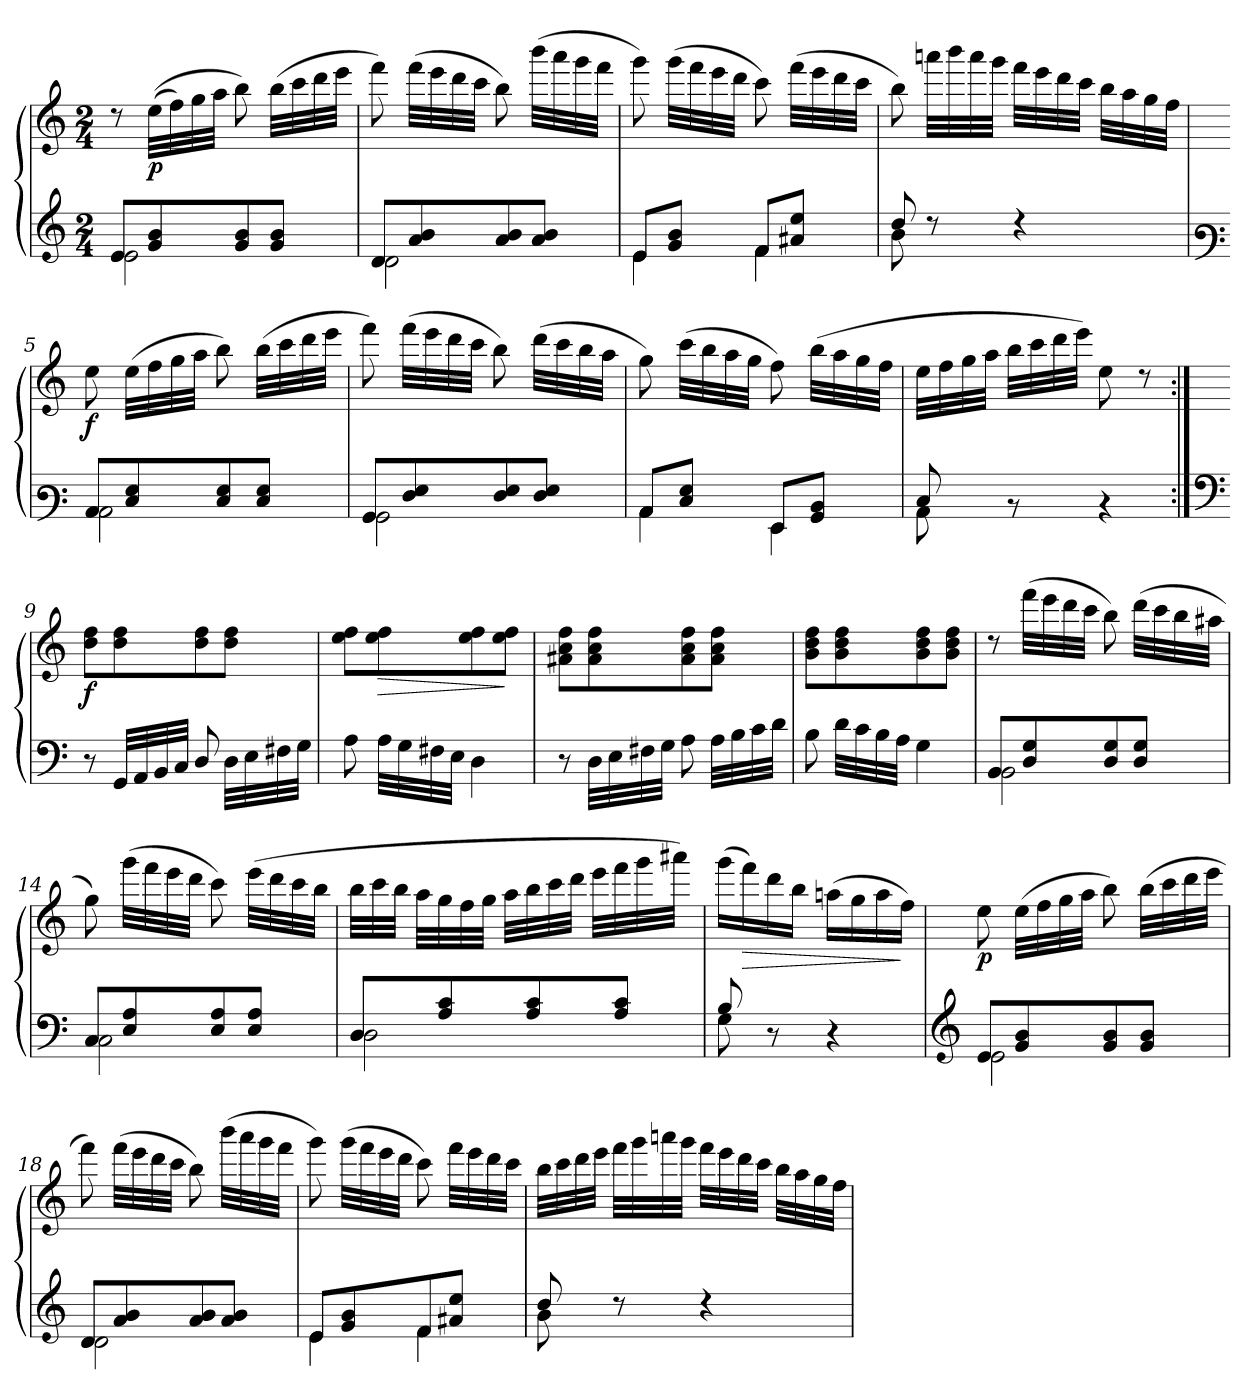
**kern	**kern	**dynam
*part1	*part1	*part1
*staff2	*staff1	*staff1/2
*clefG3	*clefG3	*
*M2/4	*M2/4	*
=1	=1	=1
*^	*	*
8c/L	2c\	8rb	.
!	!	!	!LO:DY:b
8e/ 8g/	.	(>(<32cc\LLL	p
.	.	32dd\)	.
.	.	32ee\	.
.	.	32ff\JJJ	.
8e/ 8g/	.	8gg\)	.
8e/ 8g/J	.	(>32gg\LLL	.
.	.	32aa\	.
.	.	32bb\	.
.	.	32ccc\JJJ	.
=2	=2	=2	=2
8B/L	2B\	8ddd\)	.
8f/ 8g/	.	(>32ddd\LLL	.
.	.	32ccc\	.
.	.	32bb\	.
.	.	32aa\JJJ	.
8f/ 8g/	.	8gg\)	.
8f/ 8g/J	.	(>32ggg\LLL	.
.	.	32fff\	.
.	.	32eee\	.
.	.	32ddd\JJJ	.
=3	=3	=3	=3
8c/L	4c\	8eee\)	.
8e/ 8g/J	.	(>32eee\LLL	.
.	.	32ddd\	.
.	.	32ccc\	.
.	.	32bb\JJJ	.
8d/L	4d\	8aa\)	.
8f#X/ 8cc/J	.	(>32ddd\LLL	.
.	.	32ccc\	.
.	.	32bb\	.
.	.	32aa\JJJ	.
=4	=4	=4	=4
8b/	8g\	8gg\)	.
8rb	4.ryy	32fffn\LLL	.
.	.	32ggg\	.
.	.	32fff\	.
.	.	32eee\JJJ	.
4rb	.	32ddd\LLL	.
.	.	32ccc\	.
.	.	32bb\	.
.	.	32aa\JJJ	.
.	.	32gg\LLL	.
.	.	32ff\	.
.	.	32ee\	.
.	.	32dd\JJJ	.
!!LO:LB:g=z
=5	=5	=5	=5
*clefF3	*	*	*
!	!	!	!LO:DY:b
8C/L	2C\	8cc\	f
8E/ 8G/	.	(>32cc\LLL	.
.	.	32dd\	.
.	.	32ee\	.
.	.	32ff\JJJ	.
8E/ 8G/	.	8gg\)	.
8E/ 8G/J	.	(>32gg\LLL	.
.	.	32aa\	.
.	.	32bb\	.
.	.	32ccc\JJJ	.
=6	=6	=6	=6
8BB/L	2BB\	8ddd\)	.
8F/ 8G/	.	(>32ddd\LLL	.
.	.	32ccc\	.
.	.	32bb\	.
.	.	32aa\JJJ	.
8F/ 8G/	.	8gg\)	.
8F/ 8G/J	.	(>32bb\LLL	.
.	.	32aa\	.
.	.	32gg\	.
.	.	32ff\JJJ	.
=7	=7	=7	=7
8C/L	4C\	8ee\)	.
8E/ 8G/J	.	(>32aa\LLL	.
.	.	32gg\	.
.	.	32ff\	.
.	.	32ee\JJJ	.
8GG/L	4GG\	8dd\)	.
8BB/ 8D/J	.	(>32gg\LLL	.
.	.	32ff\	.
.	.	32ee\	.
.	.	32dd\JJJ	.
=8	=8	=8	=8
8E/	8C\	32cc\LLL	.
.	.	32dd\	.
.	.	32ee\	.
.	.	32ff\JJJ	.
8rD	4.ryy	32gg\LLL	.
.	.	32aa\	.
.	.	32bb\	.
.	.	32ccc\JJJ)	.
4rD	.	8cc\	.
.	.	8rb	.
*v	*v	*	*
!!LO:LB:g=z
=9:|!	=9:|!	=9:|!
*clefF4	*	*
!	!	!LO:DY:b
8r	8b\ 8dd\L	f
32GG/LLL	8b\ 8dd\	.
32AA/	.	.
32BB/	.	.
32C/JJJ	.	.
8D/	8b\ 8dd\	.
32D\LLL	8b\ 8dd\J	.
32E\	.	.
32F#X\	.	.
32G\JJJ	.	.
=10	=10	=10
8A\	8cc\ 8dd\L	.
!	!	!LO:HP:b
32A\LLL	8cc\ 8dd\	>
32G\	.	.
32F#X\	.	.
32E\JJJ	.	.
4D\	8cc\ 8dd\	.
.	8cc\ 8dd\J	]
=11	=11	=11
8r	8f#X\ 8a\ 8dd\L	.
32D\LLL	8f#\ 8a\ 8dd\	.
32E\	.	.
32F#X\	.	.
32G\JJJ	.	.
8A\	8f#\ 8a\ 8dd\	.
32A\LLL	8f#\ 8a\ 8dd\J	.
32B\	.	.
32c\	.	.
32d\JJJ	.	.
=12	=12	=12
8B\	8g\ 8b\ 8dd\L	.
32d\LLL	8g\ 8b\ 8dd\	.
32c\	.	.
32B\	.	.
32A\JJJ	.	.
4G\	8g\ 8b\ 8dd\	.
.	8g\ 8b\ 8dd\J	.
!!LO:LB:g=z
=13	=13	=13
*^	*	*
8BB/L	2BB\	8rb	.
8D/ 8G/	.	(>32ddd\LLL	.
.	.	32ccc\	.
.	.	32bb\	.
.	.	32aa\JJJ	.
8D/ 8G/	.	8gg\)	.
8D/ 8G/J	.	(>32bb\LLL	.
.	.	32aa\	.
.	.	32gg\	.
.	.	32ff#X\JJJ	.
=14	=14	=14	=14
8C/L	2C\	8ee\)	.
8E/ 8A/	.	(>32eee\LLL	.
.	.	32ddd\	.
.	.	32ccc\	.
.	.	32bb\JJJ	.
8E/ 8A/	.	8aa\)	.
8E/ 8A/J	.	(>32ccc\LLL	.
.	.	32bb\	.
.	.	32aa\	.
.	.	32gg\JJJ	.
=15	=15	=15	=15
8D/L	2D\	32gg\	.
.	.	32aa\	.
.	.	32gg\JJJ	.
.	.	32ff\LLL	.
8A/ 8c/	.	32ee\	.
.	.	32dd\	.
.	.	32ee\JJJ	.
.	.	32ff\LLL	.
8A/ 8c/	.	32gg\	.
.	.	32aa\	.
.	.	32bb\JJJ	.
.	.	32ccc\LLL	.
8A/ 8c/J	.	32ddd\	.
.	.	32eee\	.
.	.	32fff#X\JJJ)	.
.	.	32ryy	.
=16	=16	=16	=16
8B/	8G\	(>16eee\LL	.
!	!	!	!LO:HP:b
.	.	16ddd\)	>
4.ryy	8r	16bb\	.
.	.	16gg\JJ	.
.	4r	(>16ffn\LL	.
.	.	16ee\	.
.	.	16ff\	.
.	.	16dd\JJ)	]
!!LO:LB:g=z
=17	=17	=17	=17
*clefG3	*	*	*
!	!	!	!LO:DY:b
8c/L	2c\	8cc\	p
8e/ 8g/	.	(>32cc\LLL	.
.	.	32dd\	.
.	.	32ee\	.
.	.	32ff\JJJ	.
8e/ 8g/	.	8gg\)	.
8e/ 8g/J	.	(>32gg\LLL	.
.	.	32aa\	.
.	.	32bb\	.
.	.	32ccc\JJJ	.
=18	=18	=18	=18
8B/L	2B\	8ddd\)	.
8f/ 8g/	.	(>32ddd\LLL	.
.	.	32ccc\	.
.	.	32bb\	.
.	.	32aa\JJJ	.
8f/ 8g/	.	8gg\)	.
8f/ 8g/J	.	(>32ggg\LLL	.
.	.	32fff\	.
.	.	32eee\	.
.	.	32ddd\JJJ	.
=19	=19	=19	=19
8c/L	4c\	8eee\)	.
8e/ 8g/	.	(>32eee\LLL	.
.	.	32ddd\	.
.	.	32ccc\	.
.	.	32bb\JJJ	.
8d/	4d\	8aa\)	.
8f#X/ 8cc/J	.	32ddd\LLL	.
.	.	32ccc\	.
.	.	32bb\	.
.	.	32aa\JJJ	.
=20	=20	=20	=20
8b/	8g\	32gg\LLL	.
.	.	32aa\	.
.	.	32bb\	.
.	.	32ccc\JJJ	.
8rb	4.ryy	32ddd\LLL	.
.	.	32eee\	.
.	.	32fffn\	.
.	.	32eee\JJJ	.
4rb	.	32ddd\LLL	.
.	.	32ccc\	.
.	.	32bb\	.
.	.	32aa\JJJ	.
.	.	32gg\LLL	.
.	.	32ff\	.
.	.	32ee\	.
.	.	32dd\JJJ	.
*v	*v	*	*
=	=	=
*-	*-	*-
